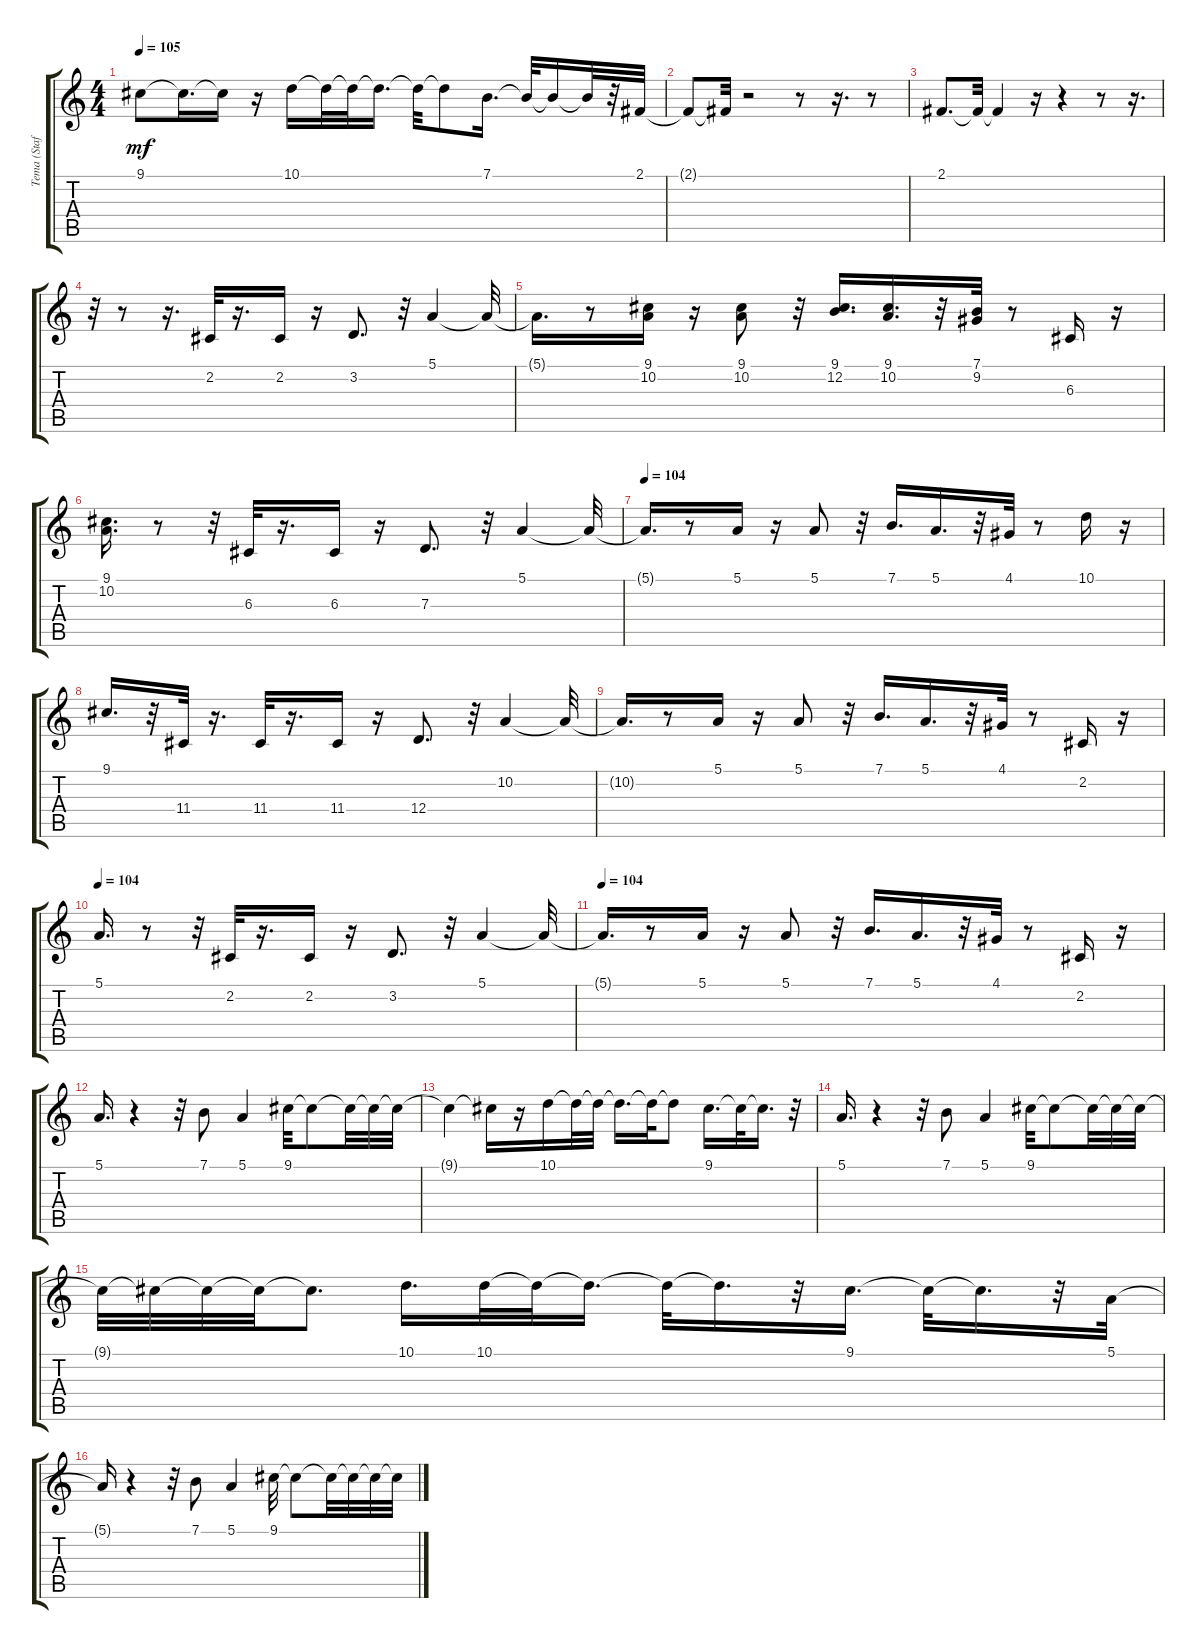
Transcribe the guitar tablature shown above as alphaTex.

\track ("Tema (Staff 1)" "Tema (Staf") {instrument acousticgrandpiano}
\staff {score tabs}
\tuning (E4 B3 G3 D3 A2 E2) {hide}
\ts (4 4)
\tempo 105
\clef g2
\ks c
9.1{t}.8{dy mf} 9.1{t}.16{d} 9.1{t}.16 r.16 10.1.16 10.1{t}.32 10.1{t}.32 10.1{t}.16{d} 10.1{t}.32 10.1{t}.8 7.1.16{d} 7.1{t}.32 7.1{t}.16 7.1{t}.32 r.32 2.1.32 |
2.1{t}.8 2.1{t}.32 r.2 r.8 r.16{d} r.8 |
2.1.8{d} 2.1{t}.32 2.1{t}.4 r.16 r.4 r.8 r.16{d} |
r.32 r.8 r.16{d} 2.2.32 r.16{d} 2.2.16 r.16 3.2.8{d} r.32 5.1.4 5.1{t}.32 |
5.1{t}.16{d} r.8 (9.1 10.2).16 r.16 (9.1 10.2).8 r.32 (9.1 12.2).16{d} (9.1 10.2).16{d} r.32 (7.1 9.2).32 r.8 6.3.16 r.16 |
(9.1 10.2).16{d} r.8 r.32 6.3.32 r.16{d} 6.3.16 r.16 7.3.8{d} r.32 5.1.4 5.1{t}.32 |
\tempo 104
5.1{t}.16{d} r.8 5.1.16 r.16 5.1.8 r.32 7.1.16{d} 5.1.16{d} r.32 4.1.32 r.8 10.1.16 r.16 |
9.1.16{d} r.32 11.4.32 r.16{d} 11.4.32 r.16{d} 11.4.16 r.16 12.4.8{d} r.32 10.2.4 10.2{t}.32 |
10.2{t}.16{d} r.8 5.1.16 r.16 5.1.8 r.32 7.1.16{d} 5.1.16{d} r.32 4.1.32 r.8 2.2.16 r.16 |
\tempo 104
5.1.16{d} r.8 r.32 2.2.32 r.16{d} 2.2.16 r.16 3.2.8{d} r.32 5.1.4 5.1{t}.32 |
\tempo 104
5.1{t}.16{d} r.8 5.1.16 r.16 5.1.8 r.32 7.1.16{d} 5.1.16{d} r.32 4.1.32 r.8 2.2.16 r.16 |
5.1.16{d} r.4 r.32 7.1.8 5.1.4 9.1.32 9.1{t}.8 9.1{t}.32 9.1{t}.32 9.1{t}.32 |
9.1{t}.4 9.1{t}.16 r.16 10.1.16 10.1{t}.32 10.1{t}.32 10.1{t}.16{d} 10.1{t}.32 10.1{t}.8 9.1.16{d} 9.1{t}.32 9.1{t}.16{d} r.32 |
5.1.16{d} r.4 r.32 7.1.8 5.1.4 9.1.32 9.1{t}.8 9.1{t}.32 9.1{t}.32 9.1{t}.32 |
9.1{t}.32 9.1{t}.32 9.1{t}.32 9.1{t}.32 9.1{t}.8{d} 10.1.16{d} 10.1.32 10.1{t}.32 10.1{t}.16{d} 10.1{t}.32 10.1{t}.16{d} r.32 9.1.16{d} 9.1{t}.32 9.1{t}.16{d} r.32 5.1.32 |
5.1{t}.16 r.4 r.32 7.1.8 5.1.4 9.1.32 9.1{t}.8 9.1{t}.32 9.1{t}.32 9.1{t}.32 9.1{t}.32
